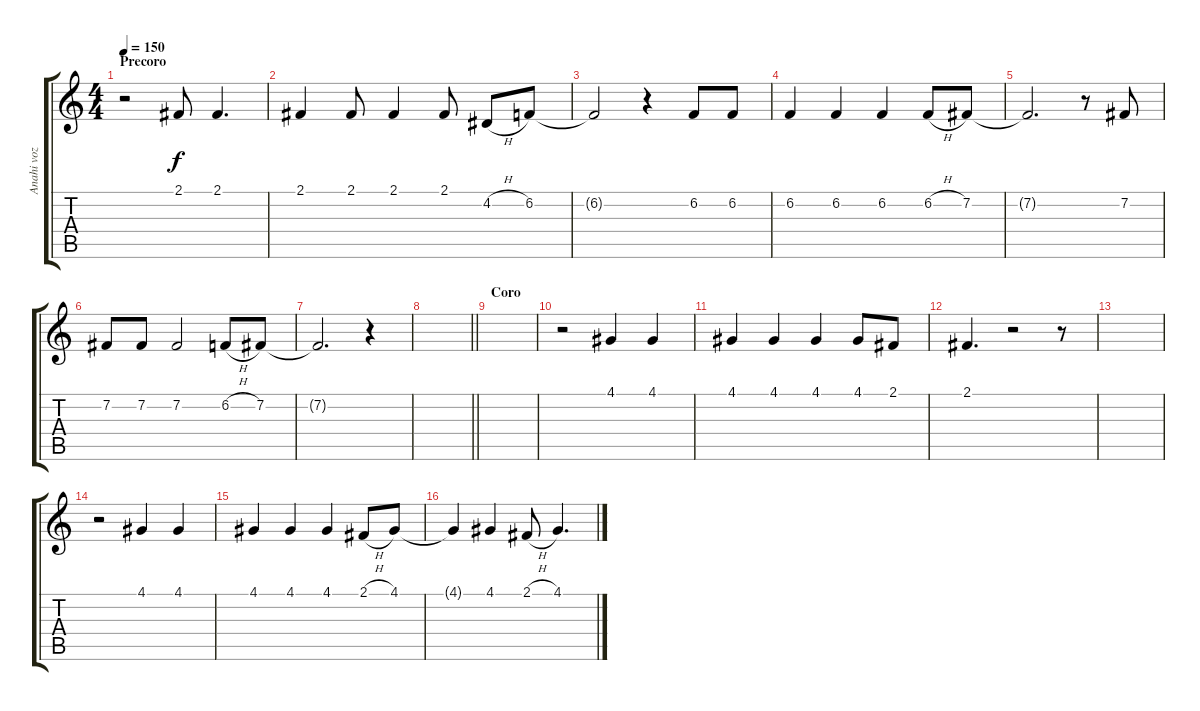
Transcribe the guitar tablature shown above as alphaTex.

\track ("Anahi voz" "Anahi voz") {instrument flute}
\staff {score tabs}
\tuning (E4 B3 G3 D3 A2 E2) {hide}
\ts (4 4)
\section ("" "Precoro")
\tempo 150
\clef g2
\ks c
r.2{dy f} 2.1.8 2.1.4{d} |
2.1.4 2.1.8 2.1.4 2.1.8 4.2{h}.8 6.2.8 |
6.2{t}.2 r.4 6.2.8 6.2.8 |
6.2.4 6.2.4 6.2.4 6.2{h}.8 7.2.8 |
7.2{t}.2{d} r.8 7.2.8 |
7.2.8 7.2.8 7.2.2 6.2{h}.8 7.2.8 |
7.2{t}.2{d} r.4 |
\barLineRight lightlight
|
\section ("" "Coro")
|
r.2 4.1.4 4.1.4 |
4.1.4 4.1.4 4.1.4 4.1.8 2.1.8 |
2.1.4{d} r.2 r.8 |
|
r.2 4.1.4 4.1.4 |
4.1.4 4.1.4 4.1.4 2.1{h}.8 4.1.8 |
4.1{t}.4 4.1.4 2.1{h}.8 4.1.4{d}
